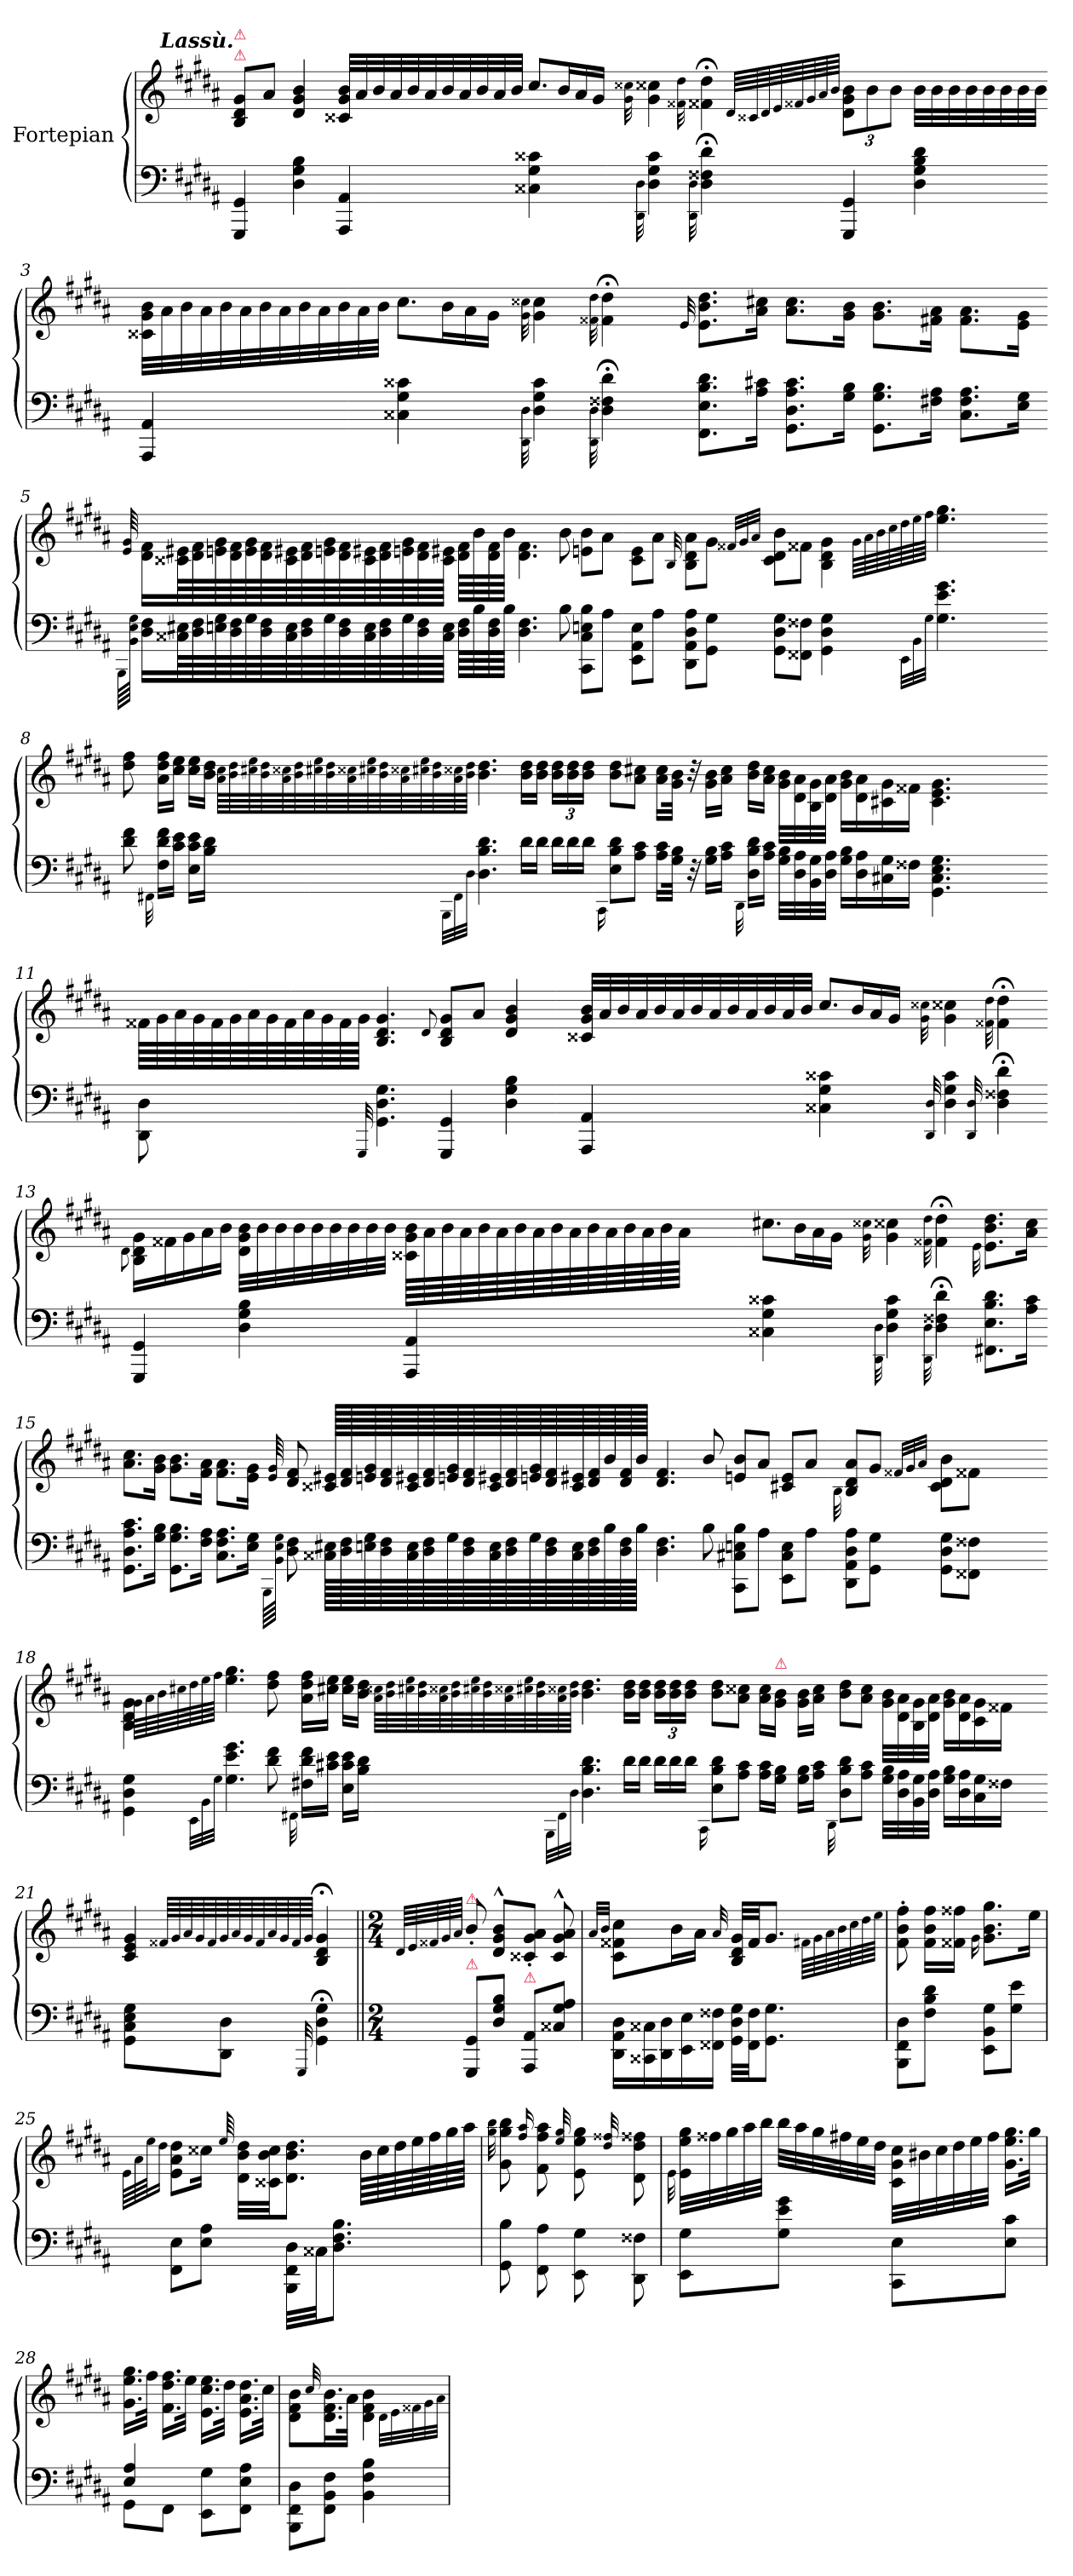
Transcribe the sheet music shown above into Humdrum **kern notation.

**kern	**kern
*part1	*part1
*staff2	*staff1
*I"Fortepian	*
*clefF4	*clefG2
*k[f#c#g#d#a#]	*k[f#c#g#d#a#]
=1	=1
!	!LO:TX:a:color=crimson:t=⚠
!	!LO:TX:a:color=crimson:t=⚠
!	!LO:TX:a:Bi:rj:t=Lassù.
4GGG#/ 4GG#/	8B/ 8d#/ 8g#/L
.	8a#/J
4D#\ 4G#\ 4B\	4d#/ 4g#/ 4b/
*	*Xtuplet
4AAA#/ 4AA#/	44c##X/ 44g#/ 44b/LLL
.	44a#/
.	44b/
.	44a#/
.	44b/
.	44a#/
.	44b/
.	44a#/
.	44b/
.	44a#/
.	44b/JJJ
4C##X\ 4G#\ 4c##X\	12.cc#/L
.	24b/L
.	24a#/
.	24g#/JJ
=2-	=2-
32qqDD#\ 32qqD#\	32qqg#\ 32qqcc##X\
4D#\ 4G#\ 4c##\	4g#\ 4cc##X\
32qqDD#\ 32qqD#\	32qqf##X\ 32qqdd#\
4D#;<\ 4F##X;<\ 4d#;<\	4f##X;<\ 4dd#;<\
.	64qqd#/LLLL
.	64qqc##X/
.	64qqd#/
.	64qqe/
.	64qqf##X/
.	64qqg#/
.	64qqa#/
.	64qqb/JJJJ
*	*tuplet
4GGG#/ 4GG#/	12d#\ 12g#\ 12b\L
.	12b\
.	12b\J
4D#\ 4G#\ 4B\ 4d#\	32b\LLL
.	32b\
.	32b\
.	32b\
.	32b\
.	32b\
.	32b\
.	32b\JJJ
=3-	=3-
*	*Xtuplet
4AAA#/ 4AA#/	52c##X\ 52g#\ 52b\LLL
.	52a#\
.	52b\
.	52a#\
.	52b\
.	52a#\
.	52b\
.	52a#\
.	52b\
.	52a#\
.	52b\
.	52a#\
.	52b\JJJ
4C##X\ 4G#\ 4c##X\	12.cc##\L
.	24b\L
.	24a#\
.	24g#\JJ
32qqDD#\ 32qqD#\	32qqg#\ 32qqcc##X\
4D#\ 4G#\ 4c##\	4g#\ 4cc##\
32qqDD#\ 32qqD#\	32qqf##X\ 32qqdd#\
4D#;<\ 4F##X;<\ 4d#;<\	4f##;<\ 4dd#;<\
=4-	=4-
.	32qqe/
8.FF#\ 8.E\ 8.B\ 8.d#\L	8.e\ 8.b\ 8.dd#\L
16A#\ 16c#X\Jk	16a#\ 16cc#X\Jk
8.GG#\ 8.D#\ 8.A#\ 8.c#\L	8.a#\ 8.cc#\L
16G#\ 16B\Jk	16g#\ 16b\Jk
8.GG#\ 8.G#\ 8.B\L	8.g#\ 8.b\L
16F#X\ 16A#\Jk	16f#X\ 16a#\Jk
8.C##\ 8.F#\ 8.A#\L	8.f#\ 8.a#\L
16E\ 16G#\Jk	16e\ 16g#\Jk
=5-	=5-
64qqBBB\LLLL	.
64qqBB\ 64qqE\ 64qqG#\JJJJ	64qqe/ 64qqg#/
!LO:N:vis=16	!LO:N:vis=16
64D#\ 64F#\LL	64d#\ 64f#\LL
64C##X\ 64E#X\LL	64c##X\ 64e#X\LL
64D#\ 64F#\	64d#\ 64f#\
64En\ 64G#\	64en\ 64g#\
64D#\ 64F#\	64d#\ 64f#\
64G#\	64e\ 64g#\
64D#\ 64F#\	64d#\ 64f#\
64C##\ 64E\	64c##\ 64e#X\
64D#\ 64F#\	64d#\ 64f#\
64G#\	64en\ 64g#\
64D#\ 64F#\	64d#\ 64f#\
64C##\ 64E\	64c##\ 64e#X\
64D#\ 64F#\	64d#\ 64f#\
64G#\	64en\ 64g#\
64D#\ 64F#\	64d#\ 64f#\
64C##\ 64E\JJJJ	64c##\ 64e#X\JJJJ
64D#\ 64F#\LLLL	64d#\ 64f#\LLLL
64B\	64b\
64D#\ 64F#\	64d#\ 64f#\
64B\JJJJ	64b\JJJJ
4.D#\ 4.F#\	4.d#\ 4.f#\
!LO:N:vis=8	!LO:N:vis=8
16B\	16b\
8CC#\ 8C##\ 8En\ 8B\L	8en\ 8b\L
8A#\J	8a#\J
=6-	=6-
8EE\ 8AA#\ 8E\L	8c##\ 8e\L
8A#\J	8a#\J
.	32qqB/
8DD#\ 8AA#\ 8D#\ 8A#\L	8B\ 8d#\ 8a#\L
8GG#\ 8G#\J	8g#\J
.	32qqf##X/LLL
.	32qqg#/
.	32qqa#/JJJ
8GG#\ 8D#\ 8G#\L	8c##\ 8d#\ 8b\L
8FF##X\ 8F##X\J	8f##X\J
4GG#\ 4D#\ 4G#\	4B\ 4d#\ 4g#\
=7-	=7-
.	64qqg#\LLLL
.	64qqa#\
.	64qqb\
.	64qqcc#\
32qqEE\LLL	64qqdd#\
32qqBB\	64qqee\
32qqG#\JJJ	64qqff#\JJJJ
4.G#\ 4.e\ 4.g#\	4.ee\ 4.gg#\
8ryy	8ryy
2ryy	2ryy
=8-	=8-
8d#\ 8f#\	8dd#\ 8ff#\
32qqFF#X\	.
16F##\ 16d#\ 16f#\LL	16a#\ 16dd#\ 16ff#\LL
16c#\ 16e\JJ	16cc#\ 16ee\JJ
16E\ 16c#\ 16e\LL	16cc#\ 16ee\LL
16B\ 16d#\JJ	16b\ 16dd#\JJ
.	64qqa#\ 64qqcc##X\LLLL
.	64qqb\ 64qqdd#\
.	64qqcc#X\ 64qqee\
.	64qqb\ 64qqdd#\
.	64qqa#\ 64qqcc##X\
.	64qqb\ 64qqdd#\
.	64qqcc#X\ 64qqee\
.	64qqb\ 64qqdd#\
.	64qqa#\ 64qqcc##X\
.	64qqcc#X\ 64qqee\
.	64qqb\ 64qqdd#\
.	64qqa#\ 64qqcc##X\
.	64qqcc#X\ 64qqee\
32qqBBB\LLL	64qqb\ 64qqdd#\
32qqFF#\	64qqa#\ 64qqcc##X\
32qqD#\JJJ	64qqb\ 64qqdd#\JJJJ
4.D#\ 4.B\ 4.d#\	4.b\ 4.dd#\
16d#\LL	16b\ 16dd#\LL
16d#\JJ	16b\ 16dd#\JJ
*Xtuplet	*tuplet
24d#\LL	24b\ 24dd#\LL
24d#\	24b\ 24dd#\
24d#\JJ	24b\ 24dd#\JJ
=9-	=9-
16qqCC#\	.
8E\ 8B\ 8d#\L	8b\ 8dd#\L
8A#\ 8c#\J	8a#\ 8cc#X\J
16A#\ 16c#\LL	16a#\ 16cc#\LL
32G#\ 32B\JJk	32g#\ 32b\JJk
32r	32r
16G#\ 16B\LL	16g#\ 16b\LL
16A#\ 16c#\JJ	16a#\ 16cc#\JJ
32qqDD#\	.
16D#\ 16B\ 16d#\LL	16b\ 16dd#\LL
16A#\ 16c#\JJ	16a#\ 16cc#\JJ
32G#\ 32B\LLL	32g#\ 32b\LLL
32D#\ 32A#\	32d#\ 32a#\
32BB\ 32G#\	32B\ 32g#\
32D#\ 32A#\JJJ	32d#\ 32a#\JJJ
16G#\ 16B\LL	16g#\ 16b\LL
16D#\ 16A#\	16d#\ 16a#\
16C#X\ 16G#\	16c#X\ 16g#\
16F##X\JJ	16f##X\JJ
=10-	=10-
4.GG#\ 4.C#\ 4.E\ 4.G#\	4.c#\ 4.e\ 4.g#\
8ryy	8ryy
2ryy	2ryy
=11-	=11-
*	*Xtuplet
8DD#\ 8D#\	104f##X\LLLL
.	104g#\
.	104a#\
.	104g#\
.	104f##\
.	104g#\
.	104a#\
.	104g#\
.	104f##\
.	104a#\
.	104g#\
.	104f##\
.	104g#\JJJJ
32qqGGG#/	.
4.GG#\ 4.D#\ 4.G#\	4.B/ 4.d#/ 4.g#/
.	8qqd#/
4GGG#/ 4GG#/	8B/ 8d#/ 8g#/L
.	8a#/J
4D#\ 4G#\ 4B\	4d#/ 4g#/ 4b/
=12-	=12-
4AAA#/ 4AA#/	52c##X/ 52g#/ 52b/LLL
.	52a#/
.	52b/
.	52a#/
.	52b/
.	52a#/
.	52b/
.	52a#/
.	52b/
.	52a#/
.	52b/
.	52a#/
.	52b/JJJ
4C##X\ 4G#\ 4c##X\	12.cc#/L
.	24b/L
.	24a#/
.	24g#/JJ
32qqDD#/ 32qqD#/	32qqg#\ 32qqcc##X\
4D#\ 4G#\ 4c##\	4g#\ 4cc##X\
32qqDD#/ 32qqD#/	32qqf##X\ 32qqdd#\
4D#;<\ 4F##X;<\ 4d#;<\	4f##;<\ 4dd#;<\
=13-	=13-
.	8qqd#\
4GGG#/ 4GG#/	20B\ 20d#\ 20g#\LL
.	20f##X\
.	20g#\
.	20a#\
.	20b\JJ
4D#\ 4G#\ 4B\	36d#\ 36g#\ 36b\LLL
.	36b\
.	36b\
.	36b\
.	36b\
.	36b\
.	36b\
.	36b\
.	36b\JJJ
4AAA#/ 4AA#/	64c##X\ 64g#\ 64b\LLLL
.	64a#\
.	64b\
.	64a#\
.	64b\
.	64a#\
.	64b\
.	64a#\
.	64b\
.	64a#\
.	64b\
.	64a#\
.	64b\
.	64a#\
.	64b\
.	64a#\JJJJ
4ryy	4ryy
=14-	=14-
4C##X\ 4G#\ 4c##X\	12.cc#X\L
.	24b\L
.	24a#\
.	24g#\JJ
32qqDD#\ 32qqD#\	32qqg#\ 32qqcc##X\
4D#\ 4G#\ 4c##\	4g#\ 4cc##X\
32qqDD#\ 32qqD#\	32qqf##X\ 32qqdd#\
4D#;<\ 4F##X;<\ 4d#;<\	4f##;<\ 4dd#;<\
.	32qqe\
8.FF#X\ 8.E\ 8.B\ 8.d#\L	8.e\ 8.b\ 8.dd#\L
16A#\ 16c##\Jk	16a#\ 16cc##\Jk
=15-	=15-
8.GG#\ 8.D#\ 8.A#\ 8.c##\L	8.a#\ 8.cc##\L
16G#\ 16B\Jk	16g#\ 16b\Jk
8.GG#\ 8.G#\ 8.B\L	8.g#\ 8.b\L
16F##\ 16A#\Jk	16f##\ 16a#\Jk
8.C##\ 8.F##\ 8.A#\L	8.f##\ 8.a#\L
16E\ 16G#\Jk	16e\ 16g#\Jk
64qqBBB\LLLL	.
64qqBB\ 64qqE\ 64qqG#\JJJJ	64qqe/ 64qqg#/
8D#\ 8F##\	8d#/ 8f##/
136C##X\ 136E#X\LLLLL	136c##X/ 136e#X/LLLLL
136D#\ 136F##\	136d#/ 136f##/
136En\ 136G#\	136en/ 136g#/
136D#\ 136F##\	136d#/ 136f##/
136C##\ 136E\	136c##/ 136e#X/
136D#\ 136F##\	136d#/ 136f##/
136G#\	136en/ 136g#/
136D#\ 136F##\	136d#/ 136f##/
136C##\ 136E\	136c##/ 136e#X/
136D#\ 136F##\	136d#/ 136f##/
136G#\	136en/ 136g#/
136D#\ 136F##\	136d#/ 136f##/
136C##\ 136E\	136c##/ 136e#X/
136D#\ 136F##\	136d#/ 136f##/
136B\	136b/
136D#\ 136F##\	136d#/ 136f##/
136B\JJJJJ	136b/JJJJJ
=16-	=16-
4.D#\ 4.F##\	4.d#/ 4.f##/
8B\	8b/
8CC#\ 8C#X\ 8En\ 8B\L	8en/ 8b/L
8A#\J	8a#/J
8EE\ 8C#\ 8E\L	8c#X/ 8e/L
8A#\J	8a#/J
=17-	=17-
.	32qqB\
8DD#\ 8AA#\ 8D#\ 8A#\L	8B/ 8d#/ 8a#/L
8GG#\ 8G#\J	8g#/J
.	32qqf##X/LLL
.	32qqg#/
.	32qqa#/JJJ
8GG#\ 8D#\ 8G#\L	8c#\ 8d#\ 8b\L
8FF##X\ 8F##X\J	8f##X\J
2ryy	2ryy
=18-	=18-
4GG#\ 4D#\ 4G#\	4B\ 4d#\ 4g#\
.	64qqg#\LLLL
.	64qqa#\
.	64qqb\
.	64qqcc#X\
32qqEE\LLL	64qqdd#\
32qqBB\	64qqee\
32qqG#\JJJ	64qqff#\JJJJ
4.G#\ 4.e\ 4.g#\	4.ee\ 4.gg#\
8d#\ 8f#\	8dd#\ 8ff#\
32qqFF#X\	.
16F#X\ 16d#\ 16f#\LL	16a#\ 16dd#\ 16ff#\LL
16c#X\ 16e\JJ	16cc#X\ 16ee\JJ
16E\ 16c#\ 16e\LL	16cc#\ 16ee\LL
16B\ 16d#\JJ	16b\ 16dd#\JJ
=19-	=19-
.	64qqa#\ 64qqcc##X\LLLL
.	64qqb\ 64qqdd#\
.	64qqcc#X\ 64qqee\
.	64qqb\ 64qqdd#\
.	64qqa#\ 64qqcc##X\
.	64qqb\ 64qqdd#\
.	64qqcc#X\ 64qqee\
.	64qqb\ 64qqdd#\
.	64qqa#\ 64qqcc##X\
.	64qqcc#X\ 64qqee\
32qqBBB\LLL	64qqb\ 64qqdd#\
32qqFF#\	64qqa#\ 64qqcc##X\
32qqD#\JJJ	64qqb\ 64qqdd#\JJJJ
4.D#\ 4.B\ 4.d#\	4.b\ 4.dd#\
16d#\LL	16b\ 16dd#\LL
16d#\JJ	16b\ 16dd#\JJ
*	*tuplet
24d#\LL	24b\ 24dd#\LL
24d#\	24b\ 24dd#\
24d#\JJ	24b\ 24dd#\JJ
16qqCC#\	.
8E\ 8B\ 8d#\L	8b\ 8dd#\L
8A#\ 8c#\J	8a#\ 8cc##X\J
16A#\ 16c#\LL	16a#\ 16cc##\LL
!	!LO:TX:a:color=crimson:t=⚠
16G#\ 16B\JJ	16g#\ 16b\JJ
=20-	=20-
16G#\ 16B\LL	16g#\ 16b\LL
16A#\ 16c#\JJ	16a#\ 16cc##\JJ
32qqDD#\	.
8D#\ 8B\ 8d#\L	8b\ 8dd#\L
8A#\ 8c#\J	8a#\ 8cc##\J
32G#\ 32B\LLL	32g#\ 32b\LLL
32D#\ 32A#\	32d#\ 32a#\
32BB\ 32G#\	32B\ 32g#\
32D#\ 32A#\JJJ	32d#\ 32a#\JJJ
16G#\ 16B\LL	16g#\ 16b\LL
16D#\ 16A#\	16d#\ 16a#\
16C#\ 16G#\	16c#\ 16g#\
16F##X\JJ	16f##X\JJ
4ryy	4ryy
=21-	=21-
8GG#\ 8C#\ 8E\ 8G#\L	4c#/ 4e/ 4g#/
8DD#\ 8D#\J	.
.	64qqf##X/LLLL
.	64qqg#/
.	64qqa#/
.	64qqg#/
.	64qqf##/
.	64qqg#/
.	64qqa#/
.	64qqg#/
.	64qqf##/
.	64qqa#/
.	64qqg#/
.	64qqf##/
32qqGGG#/	64qqg#/JJJJ
4GG#;<\ 4D#;<\ 4G#;<\	4B;</ 4d#;</ 4g#;</
=22||	=22||
*M2/4	*M2/4
.	64qqd#/LLLL
.	64qqe/
.	64qqf##X/
.	64qqg#/
.	64qqa#/JJJJ
!	!LO:TX:a:color=crimson:t=⚠
!LO:TX:a:color=crimson:t=⚠	!
8GGG#/ 8GG#/L	8b'>/
8D#\ 8G#\ 8B\J	8d#^^</ 8g#^^</ 8b^^</L
!LO:TX:a:color=crimson:t=⚠	!
8AAA#/ 8AA#/L	8c##X'</ 8g#'</ 8a#'</J
8C##X\ 8G#\ 8A#\J	8c##^^</ 8g#^^</ 8a#^^</
=23	=23
.	32qqa#/LLL
.	32qqb/JJJ
20DD#\ 20AA#\ 20D#\LL	8c#\ 8f##X\ 8cc#\L
20CC##X\ 20C##X\	.
20DD#\ 20D#\	.
.	16b\L
20EE\ 20E\	.
.	16a#\JJ
20FF##X\ 20F##X\JJ	.
.	32qqa#/
32GG#\ 32D#\ 32G#\LLL	32B/ 32d#/ 32g#/LLL
32FF##\ 32F##\JJ	32f##/JJ
8.GG#\ 8.G#\J	8.g#/J
.	64qqf#X\LLLL
.	64qqg#\
.	64qqa#\
.	64qqb\
.	64qqcc#\
.	64qqdd#\
.	64qqee\JJJJ
=24	=24
8BBB\ 8FF#\ 8D#\L	8f#'>\ 8b'>\ 8ff#'>\
8F#\ 8B\ 8d#\J	16f#\ 16b\ 16ff#\LL
.	16f##X\ 16ff##X\JJ
.	16qqg#\
8EE\ 8BB\ 8G#\L	8.g#\ 8.b\ 8.gg#\L
8G#\ 8e\J	.
.	16ee\Jk
=25	=25
.	64qqe\LLLL
.	64qqa#\
.	64qqee\JJ
.	16qqdd#\JJ
8FF#\ 8E\L	8e\ 8a#\ 8dd#\L
8E\ 8A#\J	16cc##X\Jk
.	64qqee/
.	32d#\ 32b\ 32dd#\LLL
.	32c##X\ 32b\ 32cc##\JJ
32BBB\ 32FF#\ 32D#\LLL	8.d#\ 8.b\ 8.dd#\J
32C##X\JJ	.
8.D#\ 8.F#\ 8.B\J	.
*	*Xtuplet
.	112b\LLLL
.	112cc##\
.	112dd#\
.	112ee\
.	112ff#\
.	112gg#\
.	112aa#\JJJJ
=26	=26
.	32qqgg#\ 32qqbb\
8GG#\ 8B\	8g#\ 8gg#\ 8bb\
.	16qqff#/ 16qqaa#/
8FF#\ 8A#\	8f#\ 8ff#\ 8aa#\
.	32qqee/ 32qqgg#/
8EE\ 8G#\	8e\ 8ee\ 8gg#\
.	32qqdd#/ 32qqff##X/
8DD#\ 8F##X\	8d#\ 8dd#\ 8ff##X\
=27	=27
.	32qqe\
8EE\ 8G#\L	40e\ 40ee\ 40gg#\LLL
.	40ff##X\
.	40gg#\
.	40aa#\
.	40bb\JJJ
8G#\ 8e\ 8g#\J	48bb\LLL
.	48aa#\
.	48gg#\
.	48ff#X\
.	48ee\
.	48dd#\JJJ
8CC#\ 8E\L	48c#\ 48g#\ 48cc#\LLL
.	48b#X\
.	48cc#\
.	48dd#\
.	48ee\
.	48ff#\JJJ
8E\ 8c#\J	16.g#\ 16.ee\ 16.gg#\LL
.	32gg#\JJk
=28	=28
*^	*
4E/ 4A#/	8GG#\L	16.g#\ 16.ee\ 16.gg#\LL
.	.	32ff#\JJk
.	8FF#\J	16.f#\ 16.dd#\ 16.ff#\LL
.	.	32ee\JJk
8EE\ 8G#\L	4rEEyy	16.e\ 16.cc#\ 16.ee\LL
.	.	32dd#\JJk
8FF#\ 8E\ 8A#\J	.	16.e\ 16.a#\ 16.dd#\LL
.	.	32cc#\JJk
*v	*v	*
=29	=29
8BBB\ 8FF#\ 8D#\L	8d#\ 8f#\ 8b\L
.	32qqcc#/
8FF#\ 8BB\ 8F#\J	16.d#\ 16.f#\ 16.b\L
.	32a#\JJk
4BB\ 4F#\ 4B\	4d#\ 4f#\ 4b\
.	32qqd#\LLL
.	32qqe\
.	32qqf##X\
.	32qqg#\
.	32qqa#\JJJ
=	=
*-	*-
